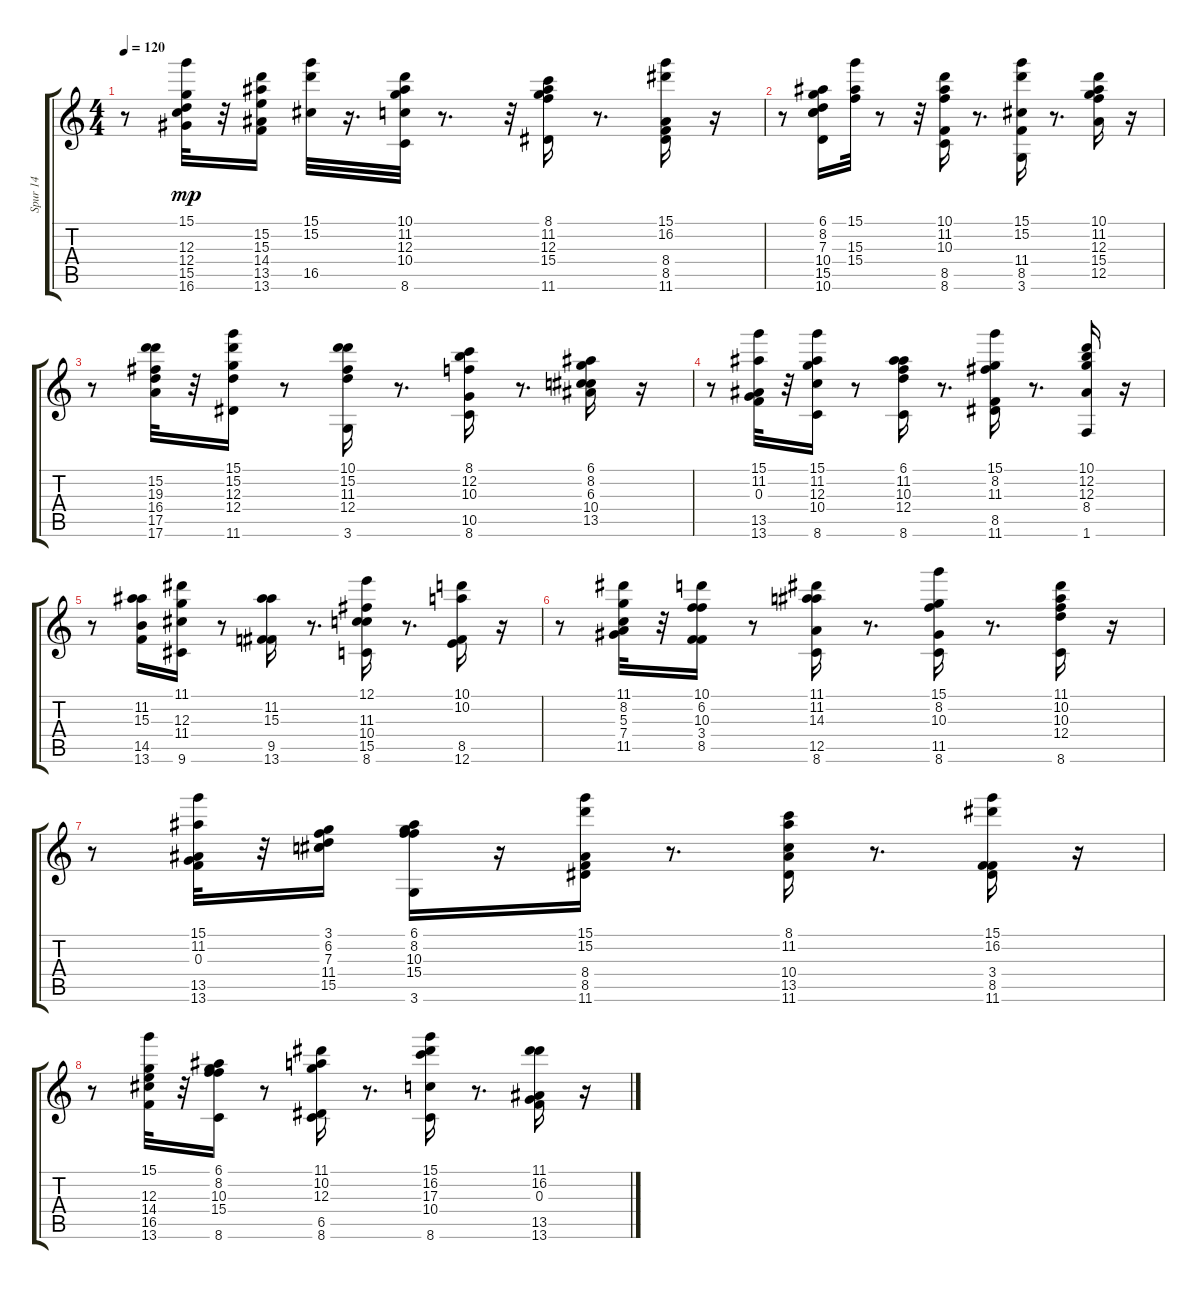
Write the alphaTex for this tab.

\track ("Spur 14" "Spur 14") {instrument acousticguitarnylon}
\staff {score tabs}
\tuning (E4 B3 G3 D3 A2 E2) {hide}
\ts (4 4)
\tempo 120
\clef g2
\ks c
r.8{dy mp} (15.1 12.3 12.4 15.5 16.6).32 r.32 (15.2 15.3 14.4 13.5 13.6).16 (15.1 15.2 16.5).32 r.16{d} (10.1 11.2 12.3 10.4 8.6).32 r.8{d} r.32 (8.1 11.2 12.3 15.4 11.6).16 r.8{d} (15.1 16.2 8.4 8.5 11.6).16 r.16 |
r.8 (6.1 8.2 7.3 10.4 15.5 10.6).16 (15.1 15.3 15.4).32 r.8 r.32 (10.1 11.2 10.3 8.5 8.6).16 r.8{d} (15.1 15.2 11.4 8.5 3.6).16 r.8{d} (10.1 11.2 12.3 15.4 12.5).16 r.16 |
r.8 (15.2 19.3 16.4 17.5 17.6).32 r.32 (15.1 15.2 12.3 12.4 11.6).16 r.8 (10.1 15.2 11.3 12.4 3.6).16 r.8{d} (8.1 12.2 10.3 10.5 8.6).16 r.8{d} (6.1 8.2 6.3 10.4 13.5).16 r.16 |
r.8 (15.1 11.2 0.3 13.5 13.6).32 r.32 (15.1 11.2 12.3 10.4 8.6).16 r.8 (6.1 11.2 10.3 12.4 8.6).16 r.8{d} (15.1 8.2 11.3 8.5 11.6).16 r.8{d} (10.1 12.2 12.3 8.4 1.6).16 r.16 |
r.8 (11.2 15.3 14.5 13.6).16 (11.1 12.3 11.4 9.6).16 r.8 (11.2 15.3 9.5 13.6).16 r.8{d} (12.1 11.3 10.4 15.5 8.6).16 r.8{d} (10.1 10.2 8.5 12.6).16 r.16 |
r.8 (11.1 8.2 5.3 7.4 11.5).32 r.32 (10.1 6.2 10.3 3.4 8.5).16 r.8 (11.1 11.2 14.3 12.5 8.6).16 r.8{d} (15.1 8.2 10.3 11.5 8.6).16 r.8{d} (11.1 10.2 10.3 12.4 8.6).16 r.16 |
r.8 (15.1 11.2 0.3 13.5 13.6).32 r.32 (3.1 6.2 7.3 11.4 15.5).16 (6.1 8.2 10.3 15.4 3.6).16 r.16 (15.1 15.2 8.4 8.5 11.6).16 r.8{d} (8.1 11.2 10.4 13.5 11.6).16 r.8{d} (15.1 16.2 3.4 8.5 11.6).16 r.16 |
r.8 (15.1 12.3 14.4 16.5 13.6).32 r.32 (6.1 8.2 10.3 15.4 8.6).16 r.8 (11.1 10.2 12.3 6.5 8.6).16 r.8{d} (15.1 16.2 17.3 10.4 8.6).16 r.8{d} (11.1 16.2 0.3 13.5 13.6).16 r.16
